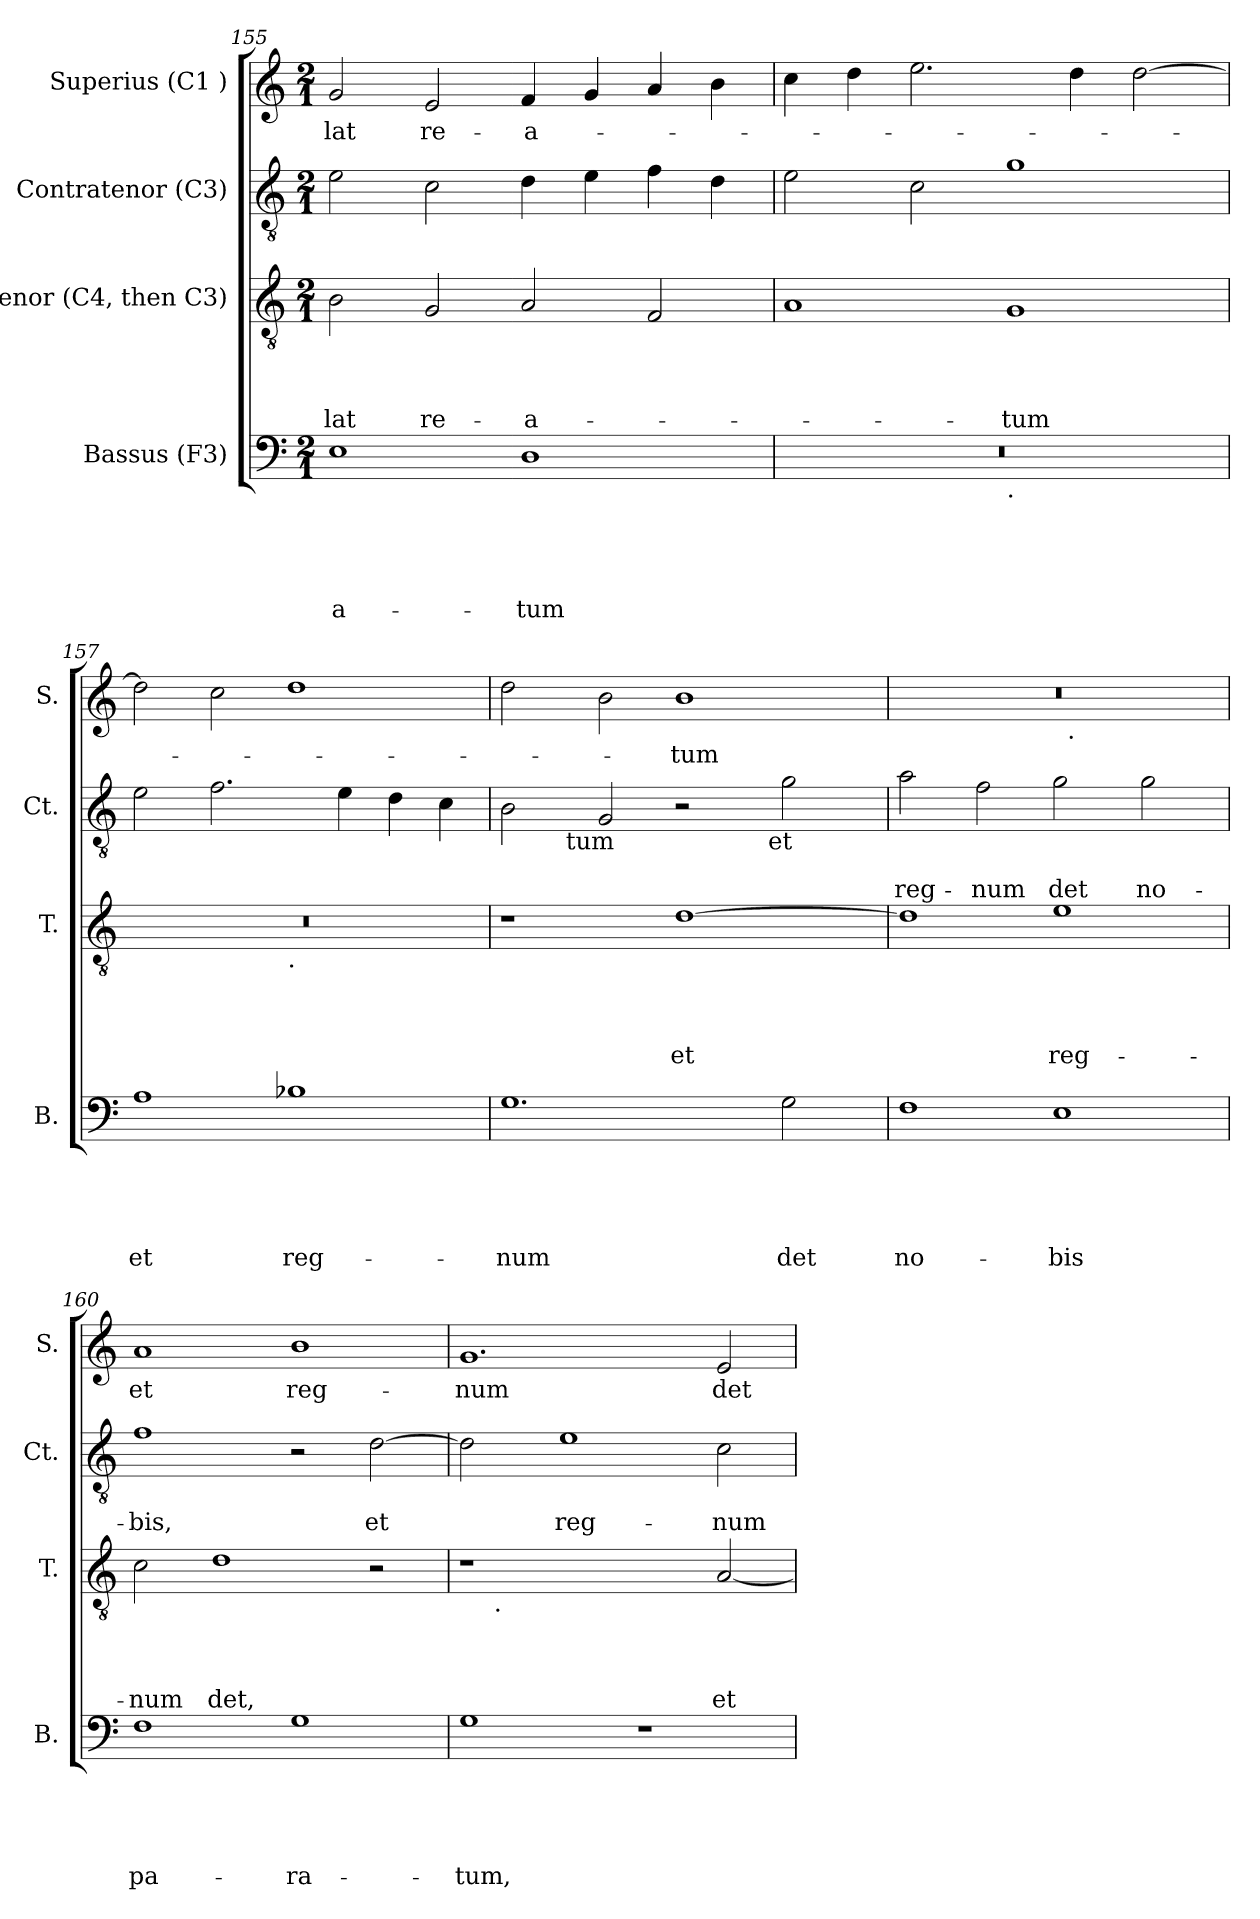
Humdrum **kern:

**kern	**text	**text	**text	**text	**text	**kern	**text	**text	**text	**text	**kern	**text	**text	**kern	**text
*part4	*part4	*part4	*part4	*part4	*part4	*part3	*part3	*part3	*part3	*part3	*part2	*part2	*part2	*part1	*part1
*staff4	*staff4	*staff4	*staff4	*staff4	*staff4	*staff3	*staff3	*staff3	*staff3	*staff3	*staff2	*staff2	*staff2	*staff1	*staff1
*I"Bassus (F3)	*	*	*	*	*	*I"Tenor (C4, then C3)	*	*	*	*	*I"Contratenor (C3)	*	*	*I"Superius (C1 )	*
*I'B.	*	*	*	*	*	*I'T.	*	*	*	*	*I'Ct.	*	*	*I'S.	*
!!LO:LB:g=z
*clefF4	*	*	*	*	*	*clefGv2	*	*	*	*	*clefGv2	*	*	*clefG2	*
*k[]	*	*	*	*	*	*k[]	*	*	*	*	*k[]	*	*	*k[]	*
*C:	*	*	*	*	*	*C:	*	*	*	*	*C:	*	*	*C:	*
*M2/1	*	*	*	*	*	*M2/1	*	*	*	*	*M2/1	*	*	*M2/1	*
=155	=155	=155	=155	=155	=155	=155	=155	=155	=155	=155	=155	=155	=155	=155	=155
!	!	!	!	!	!LO:LY:b:rj	!	!	!	!	!LO:LY:b	!	!	!	!	!LO:LY:b
1E	.	.	.	.	-a-	2B\	.	.	.	-lat	2e\	.	.	2g/	-lat
!	!	!	!	!	!	!	!	!	!	!LO:LY:b	!	!	!	!	!LO:LY:b
.	.	.	.	.	.	2G/	.	.	.	re-	2c\	.	.	2e/	re-
!	!	!	!	!	!LO:LY:b	!	!	!	!	!LO:LY:b	!	!	!	!	!LO:LY:b
1D	.	.	.	.	-tum	2A/	.	.	.	-a-	4d\	.	.	4f/	-a-
.	.	.	.	.	.	.	.	.	.	.	4e\	.	.	4g/	.
.	.	.	.	.	.	2F/	.	.	.	.	4f\	.	.	4a/	.
.	.	.	.	.	.	.	.	.	.	.	4d\	.	.	4b\	.
=156	=156	=156	=156	=156	=156	=156	=156	=156	=156	=156	=156	=156	=156	=156	=156
*^	*	*	*	*	*	*	*	*	*	*	*	*	*	*	*
0r	1ryy	.	.	.	.	.	1A	.	.	.	.	2e\	.	.	4cc\	.
.	.	.	.	.	.	.	.	.	.	.	.	.	.	.	4dd\	.
.	.	.	.	.	.	.	.	.	.	.	.	2c\	.	.	2.ee\	.
!	!LO:TX:b:t=.	!	!	!	!	!	!	!	!	!	!	!	!	!	!	!
!	!	!	!	!	!	!	!	!	!	!	!LO:LY:b	!	!	!	!	!
.	1ryy	.	.	.	.	.	1G	.	.	.	-tum	1g	.	.	.	.
.	.	.	.	.	.	.	.	.	.	.	.	.	.	.	4dd\	.
.	.	.	.	.	.	.	.	.	.	.	.	.	.	.	[>2dd\	.
=157	=157	=157	=157	=157	=157	=157	=157	=157	=157	=157	=157	=157	=157	=157	=157	=157
!	!	!	!	!	!	!LO:LY:b	!	!	!	!	!	!	!	!	!	!
*v	*v	*	*	*	*	*	*^	*	*	*	*	*	*	*	*	*
1A	.	.	.	.	et	0r	1ryy	.	.	.	.	2e\	.	.	2dd\]	.
.	.	.	.	.	.	.	.	.	.	.	.	2.f\	.	.	2cc\	.
!	!	!	!	!	!	!	!LO:TX:b:t=.	!	!	!	!	!	!	!	!	!
!	!	!	!	!	!LO:LY:b	!	!	!	!	!	!	!	!	!	!	!
1B-	.	.	.	.	reg-	.	1ryy	.	.	.	.	.	.	.	1dd	.
.	.	.	.	.	.	.	.	.	.	.	.	4e\	.	.	.	.
.	.	.	.	.	.	.	.	.	.	.	.	4d\	.	.	.	.
.	.	.	.	.	.	.	.	.	.	.	.	4c\	.	.	.	.
=158	=158	=158	=158	=158	=158	=158	=158	=158	=158	=158	=158	=158	=158	=158	=158	=158
!	!	!	!	!	!LO:LY:b	!	!	!	!	!	!	!	!	!	!	!
*	*	*	*	*	*	*	*	*	*	*	*	*^	*	*	*	*
*	*	*	*	*	*	*v	*v	*	*	*	*	*	*^	*	*	*	*
1.G	.	.	.	.	-num	1r	.	.	.	.	2B\	4.ryy	1ryy	.	.	2dd\	.
!	!	!	!	!	!	!	!	!	!	!	!	!LO:TX:b:t=tum	!	!	!	!	!
.	.	.	.	.	.	.	.	.	.	.	.	1ryy	.	.	.	.	.
.	.	.	.	.	.	.	.	.	.	.	2G/	.	.	.	.	2b\	.
!	!	!	!	!	!	!	!	!	!	!LO:LY:b	!	!	!	!	!	!	!LO:LY:b
.	.	.	.	.	.	[>1d	.	.	.	et	2r	.	4...ryy	.	.	1b	-tum
.	.	.	.	.	.	.	.	.	.	.	.	2ryy	.	.	.	.	.
!	!	!	!	!	!	!	!	!	!	!	!	!	!LO:TX:b:t=et	!	!	!	!
.	.	.	.	.	.	.	.	.	.	.	.	.	2ryy	.	.	.	.
!	!	!	!	!	!LO:LY:b	!	!	!	!	!	!	!	!	!	!	!	!
2G\	.	.	.	.	det	.	.	.	.	.	2g\	.	.	.	.	.	.
.	.	.	.	.	.	.	.	.	.	.	.	8ryy	.	.	.	.	.
.	.	.	.	.	.	.	.	.	.	.	.	.	32ryy	.	.	.	.
!!LO:PB:g=z
=159	=159	=159	=159	=159	=159	=159	=159	=159	=159	=159	=159	=159	=159	=159	=159	=159	=159
!	!	!	!	!	!LO:LY:b	!	!	!	!	!	!	!	!	!	!LO:LY:b	!	!
*	*	*	*	*	*	*	*	*	*	*	*v	*v	*v	*	*	*^	*
1F	.	.	.	.	no-	1d]	.	.	.	.	2a\	.	-reg-	0r	1ryy	.
!	!	!	!	!	!	!	!	!	!	!	!	!	!LO:LY:b	!	!	!
.	.	.	.	.	.	.	.	.	.	.	2f\	.	-num	.	.	.
!	!	!	!	!	!LO:LY:b	!	!	!	!	!LO:LY:b	!	!	!LO:LY:b	!	!	!
1E	.	.	.	.	-bis	1e	.	.	.	reg-	2g\	.	det	.	32ryy	.
!	!	!	!	!	!	!	!	!	!	!	!	!	!	!	!LO:TX:b:t=.	!
.	.	.	.	.	.	.	.	.	.	.	.	.	.	.	2ryy	.
!	!	!	!	!	!	!	!	!	!	!	!	!	!LO:LY:b	!	!	!
.	.	.	.	.	.	.	.	.	.	.	2g\	.	no-	.	.	.
.	.	.	.	.	.	.	.	.	.	.	.	.	.	.	4...ryy	.
=160	=160	=160	=160	=160	=160	=160	=160	=160	=160	=160	=160	=160	=160	=160	=160	=160
!	!	!	!	!	!LO:LY:b	!	!	!	!	!LO:LY:b	!	!	!LO:LY:b	!	!	!LO:LY:b
*	*	*	*	*	*	*	*	*	*	*	*	*	*	*v	*v	*
1F	.	.	.	.	pa-	2c\	.	.	.	-num	1f	.	-bis,	1a	et
!	!	!	!	!	!	!	!	!	!	!LO:LY:b	!	!	!	!	!
.	.	.	.	.	.	1d	.	.	.	det,	.	.	.	.	.
!	!	!	!	!	!LO:LY:b	!	!	!	!	!	!	!	!	!	!LO:LY:b
1G	.	.	.	.	-ra-	.	.	.	.	.	2r	.	.	1b	reg-
!	!	!	!	!	!	!	!	!	!	!	!	!	!LO:LY:b	!	!
.	.	.	.	.	.	2r	.	.	.	.	[>2d\	.	et	.	.
=161	=161	=161	=161	=161	=161	=161	=161	=161	=161	=161	=161	=161	=161	=161	=161
!	!	!	!	!	!LO:LY:b	!	!	!	!	!	!	!	!	!	!LO:LY:b
*	*	*	*	*	*	*^	*	*	*	*	*	*	*	*	*
1G	.	.	.	.	-tum,	1r	8ryy	.	.	.	.	2d\]	.	.	1.g	-num
!	!	!	!	!	!	!	!LO:TX:b:t=.	!	!	!	!	!	!	!	!	!
.	.	.	.	.	.	.	1...ryy	.	.	.	.	.	.	.	.	.
!	!	!	!	!	!	!	!	!	!	!	!	!	!	!LO:LY:b	!	!
.	.	.	.	.	.	.	.	.	.	.	.	1e	.	reg-	.	.
1r	.	.	.	.	.	2ryy	.	.	.	.	.	.	.	.	.	.
!	!	!	!	!	!	!	!	!	!	!	!LO:LY:b	!	!	!LO:LY:b	!	!LO:LY:b
.	.	.	.	.	.	[<2A/	.	.	.	.	et	2c\	.	-num	2e/	det
*	*	*	*	*	*	*v	*v	*	*	*	*	*	*	*	*	*
=	=	=	=	=	=	=	=	=	=	=	=	=	=	=	=
*-	*-	*-	*-	*-	*-	*-	*-	*-	*-	*-	*-	*-	*-	*-	*-
